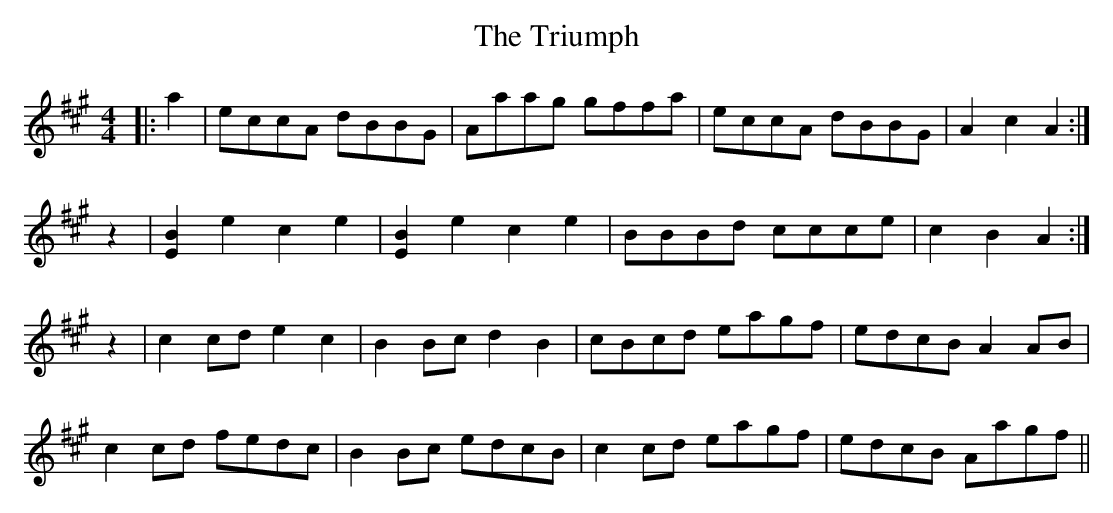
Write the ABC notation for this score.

X:1
T: The Triumph
M: 4/4
L: 1/8
K: Amaj
|:a2|eccA dBBG|Aaag gffa|eccA dBBG|A2 c2 A2:|
z2|[B2E2] e2 c2 e2|[B2E2] e2 c2 e2|BBBd ccce|c2 B2 A2:|
z2|c2 cd e2 c2|B2 Bc d2 B2|cBcd eagf|edcB A2 AB|
c2 cd fedc|B2 Bc edcB|c2 cd eagf|edcB Aagf||
